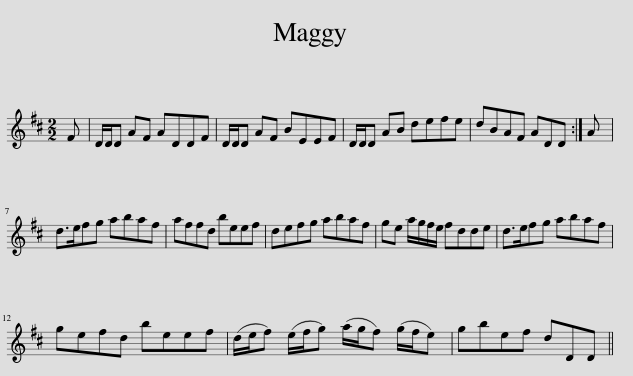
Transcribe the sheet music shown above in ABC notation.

X:1
L:1/8
M:2/2
I:linebreak $
K:D
V:1 treble
V:1
 F | D/D/D AF ADDF | D/D/D AF BEEF | D/D/D AB defe | dBAF ADD :| %5
 A |$ d>efg abaf | affd beef | defg abaf | ge a/g/f/e/ fdde | %10
 d>efg abaf |$ gefd beef | (d/e/f) (e/f/g) (a/g/f) (g/f/e) | gbef dDD || %14
